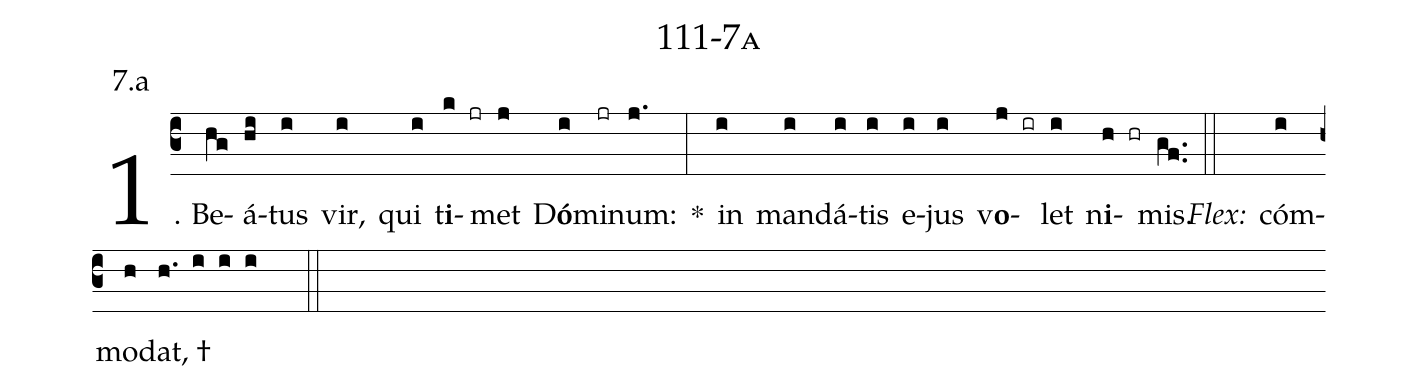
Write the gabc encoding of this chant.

name: 111-7a;
annotation: 7.a;
%%
(c3)1. Be(hg)á(hi)tus(i) vir,(i) qui(i) t<b>i</b>(k jr)met(j) D<b>ó</b>(i)mi(jr)num:(j.) *(:) in(i) man(i)dá(i)tis(i) e(i)jus(i) v<b>o</b>(j ir)let(i) n<b>i</b>(h hr)mis.(gf..) (::)
<i>Flex:</i>()  cóm(i)mo(h)dat, †(h. i i i  ::)
